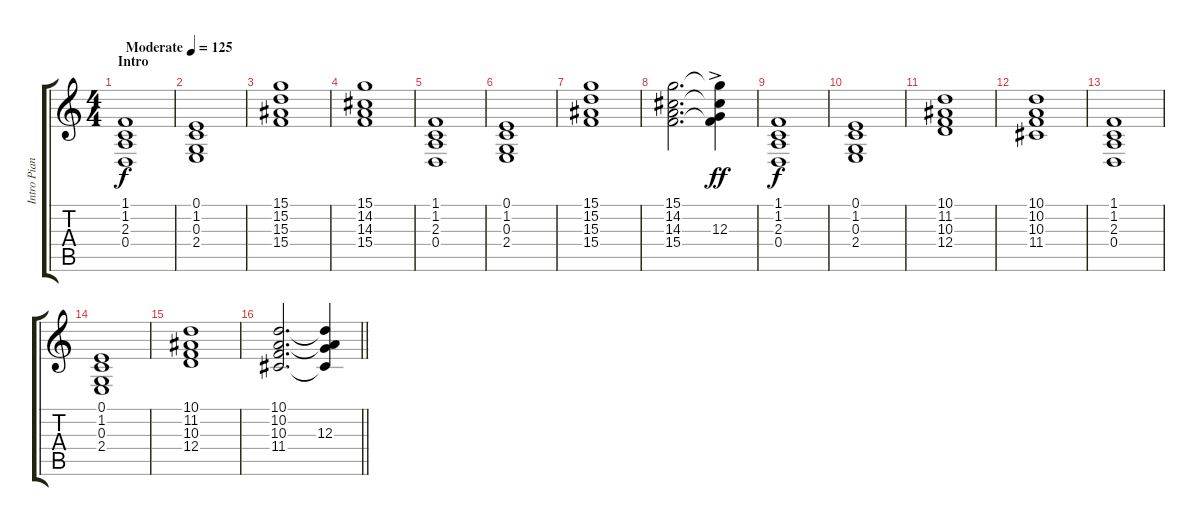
\track ("Intro Piano" "Intro Pian") {instrument electricpiano1}
\staff {score tabs}
\tuning (E4 B3 G3 D3 A2 E2) {hide}
\ts (4 4)
\section ("" "Intro")
\tempo (125 "Moderate")
\clef g2
\ks c
(1.1 1.2 2.3 0.4).1{dy f instrument electricpiano1} |
(0.1 1.2 0.3 2.4).1 |
(15.1 15.2 15.3 15.4).1 |
(15.1 14.2 14.3 15.4).1 |
(1.1 1.2 2.3 0.4).1 |
(0.1 1.2 0.3 2.4).1 |
(15.1 15.2 15.3 15.4).1 |
(15.1 14.2 14.3 15.4).2{d} (15.1{t} 14.2{t} 12.3{ac} 15.4{t}).4{dy ff} |
(1.1 1.2 2.3 0.4).1{dy f} |
(0.1 1.2 0.3 2.4).1 |
(10.1 11.2 10.3 12.4).1 |
(10.1 10.2 10.3 11.4).1 |
(1.1 1.2 2.3 0.4).1 |
(0.1 1.2 0.3 2.4).1 |
(10.1 11.2 10.3 12.4).1 |
\barLineRight lightlight
(10.1 10.2 10.3 11.4).2{d} (10.1{t} 10.2{t} 12.3 11.4{t}).4
